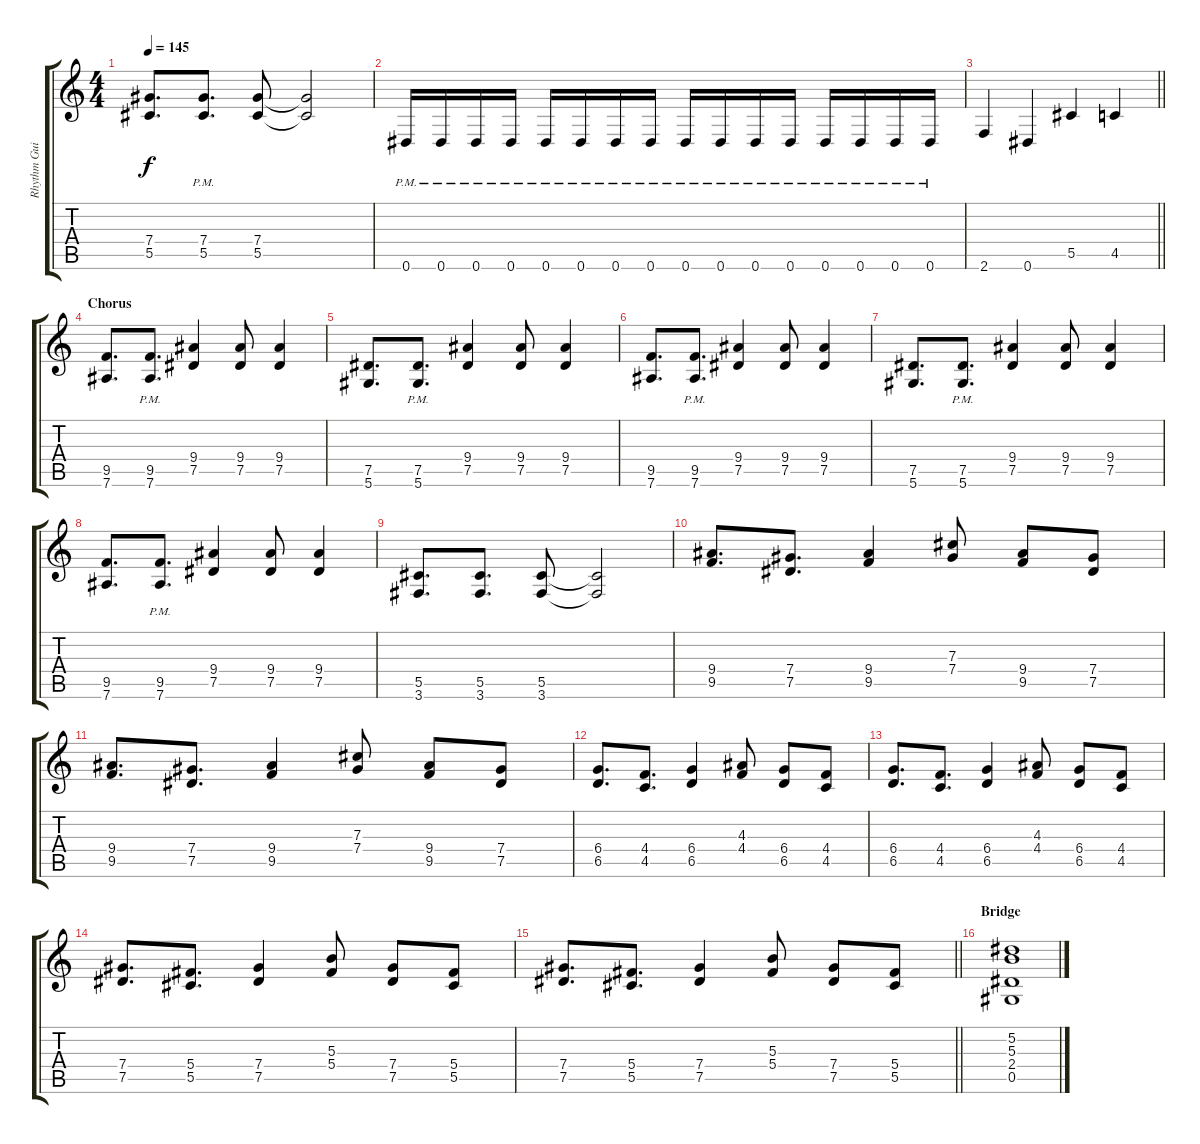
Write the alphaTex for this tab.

\track ("Rhythm Guitar " "Rhythm Gui") {instrument distortionguitar}
\staff {score tabs}
\tuning (Eb4 Bb3 Gb3 Db3 Ab2 Eb2) {hide}
\ts (4 4)
\tempo 145
\clef g2
\ks c
(7.4 5.5).8{d dy f} (7.4{pm} 5.5{pm}).8{d} (7.4 5.5).8 (7.4{t} 5.5{t}).2 |
0.6{pm}.16 0.6{pm}.16 0.6{pm}.16 0.6{pm}.16 0.6{pm}.16 0.6{pm}.16 0.6{pm}.16 0.6{pm}.16 0.6{pm}.16 0.6{pm}.16 0.6{pm}.16 0.6{pm}.16 0.6{pm}.16 0.6{pm}.16 0.6{pm}.16 0.6{pm}.16 |
\barLineRight lightlight
2.6.4 0.6.4 5.5.4 4.5.4 |
\section ("" "Chorus")
(9.5 7.6).8{d} (9.5{pm} 7.6{pm}).8{d} (9.4 7.5).4 (9.4 7.5).8 (9.4 7.5).4 |
(7.5 5.6).8{d} (7.5{pm} 5.6{pm}).8{d} (9.4 7.5).4 (9.4 7.5).8 (9.4 7.5).4 |
(9.5 7.6).8{d} (9.5{pm} 7.6{pm}).8{d} (9.4 7.5).4 (9.4 7.5).8 (9.4 7.5).4 |
(7.5 5.6).8{d} (7.5{pm} 5.6{pm}).8{d} (9.4 7.5).4 (9.4 7.5).8 (9.4 7.5).4 |
(9.5 7.6).8{d} (9.5{pm} 7.6{pm}).8{d} (9.4 7.5).4 (9.4 7.5).8 (9.4 7.5).4 |
(5.5 3.6).8{d} (5.5 3.6).8{d} (5.5 3.6).8 (5.5{t} 3.6{t}).2 |
(9.4 9.5).8{d} (7.4 7.5).8{d} (9.4 9.5).4 (7.3 7.4).8 (9.4 9.5).8 (7.4 7.5).8 |
(9.4 9.5).8{d} (7.4 7.5).8{d} (9.4 9.5).4 (7.3 7.4).8 (9.4 9.5).8 (7.4 7.5).8 |
(6.4 6.5).8{d} (4.4 4.5).8{d} (6.4 6.5).4 (4.3 4.4).8 (6.4 6.5).8 (4.4 4.5).8 |
(6.4 6.5).8{d} (4.4 4.5).8{d} (6.4 6.5).4 (4.3 4.4).8 (6.4 6.5).8 (4.4 4.5).8 |
(7.4 7.5).8{d} (5.4 5.5).8{d} (7.4 7.5).4 (5.3 5.4).8 (7.4 7.5).8 (5.4 5.5).8 |
\barLineRight lightlight
(7.4 7.5).8{d} (5.4 5.5).8{d} (7.4 7.5).4 (5.3 5.4).8 (7.4 7.5).8 (5.4 5.5).8 |
\section ("" "Bridge")
(5.2 5.3 2.4 0.5).1
